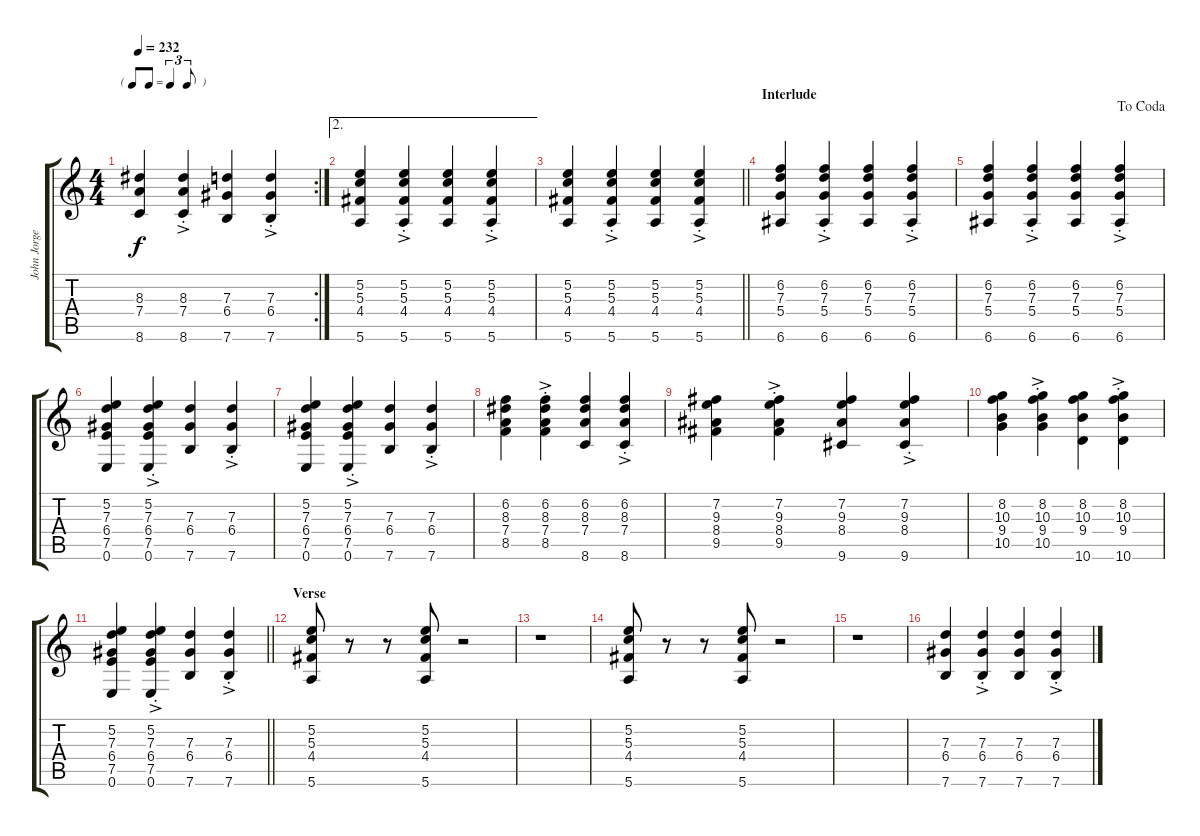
\track ("John Jorgenson - Rhythm 1" "John Jorge") {instrument acousticguitarsteel}
\staff {score tabs}
\tuning (E4 B3 G3 D3 A2 E2) {hide}
\rc 2
\ts (4 4)
\tf triplet8th
\tempo 232
\clef g2
\ks c
(8.3 7.4 8.6).4{dy f} (8.3{ac st} 7.4{ac st} 8.6{ac st}).4 (7.3 6.4 7.6).4 (7.3{ac st} 6.4{ac st} 7.6{ac st}).4 |
\ae 2
(5.2 5.3 4.4 5.6).4 (5.2{ac st} 5.3{ac st} 4.4{ac st} 5.6{ac st}).4 (5.2 5.3 4.4 5.6).4 (5.2{ac st} 5.3{ac st} 4.4{ac st} 5.6{ac st}).4 |
\barLineRight lightlight
(5.2 5.3 4.4 5.6).4 (5.2{ac st} 5.3{ac st} 4.4{ac st} 5.6{ac st}).4 (5.2 5.3 4.4 5.6).4 (5.2{ac st} 5.3{ac st} 4.4{ac st} 5.6{ac st}).4 |
\section ("" "Interlude")
(6.2 7.3 5.4 6.6).4 (6.2{ac st} 7.3{ac st} 5.4{ac st} 6.6{ac st}).4 (6.2 7.3 5.4 6.6).4 (6.2{ac st} 7.3{ac st} 5.4{ac st} 6.6{ac st}).4 |
\jump dacoda
(6.2 7.3 5.4 6.6).4 (6.2{ac st} 7.3{ac st} 5.4{ac st} 6.6{ac st}).4 (6.2 7.3 5.4 6.6).4 (6.2{ac st} 7.3{ac st} 5.4{ac st} 6.6{ac st}).4 |
(5.2 7.3 6.4 7.5 0.6).4 (5.2{ac st} 7.3{ac st} 6.4{ac st} 7.5{ac st} 0.6{ac st}).4 (7.3 6.4 7.6).4 (7.3{ac st} 6.4{ac st} 7.6{ac st}).4 |
(5.2 7.3 6.4 7.5 0.6).4 (5.2{ac st} 7.3{ac st} 6.4{ac st} 7.5{ac st} 0.6{ac st}).4 (7.3 6.4 7.6).4 (7.3{ac st} 6.4{ac st} 7.6{ac st}).4 |
(6.2 8.3 7.4 8.5).4 (6.2{ac st} 8.3{ac st} 7.4{ac st} 8.5{ac st}).4 (6.2 8.3 7.4 8.6).4 (6.2{ac st} 8.3{ac st} 7.4{ac st} 8.6{ac st}).4 |
(7.2 9.3 8.4 9.5).4 (7.2{ac st} 9.3{ac st} 8.4{ac st} 9.5{ac st}).4 (7.2 9.3 8.4 9.6).4 (7.2{ac st} 9.3{ac st} 8.4{ac st} 9.6{ac st}).4 |
(8.2 10.3 9.4 10.5).4 (8.2{ac st} 10.3{ac st} 9.4{ac st} 10.5{ac st}).4 (8.2 10.3 9.4 10.6).4 (8.2{ac st} 10.3{ac st} 9.4{ac st} 10.6{ac st}).4 |
\barLineRight lightlight
(5.2 7.3 6.4 7.5 0.6).4 (5.2{ac st} 7.3{ac st} 6.4{ac st} 7.5{ac st} 0.6{ac st}).4 (7.3 6.4 7.6).4 (7.3{ac st} 6.4{ac st} 7.6{ac st}).4 |
\section ("" "Verse")
(5.2 5.3 4.4 5.6).8 r.8 r.8 (5.2 5.3 4.4 5.6).8 r.2 |
r.1 |
(5.2 5.3 4.4 5.6).8 r.8 r.8 (5.2 5.3 4.4 5.6).8 r.2 |
r.1 |
(7.3 6.4 7.6).4 (7.3{ac st} 6.4{ac st} 7.6{ac st}).4 (7.3 6.4 7.6).4 (7.3{ac st} 6.4{ac st} 7.6{ac st}).4
